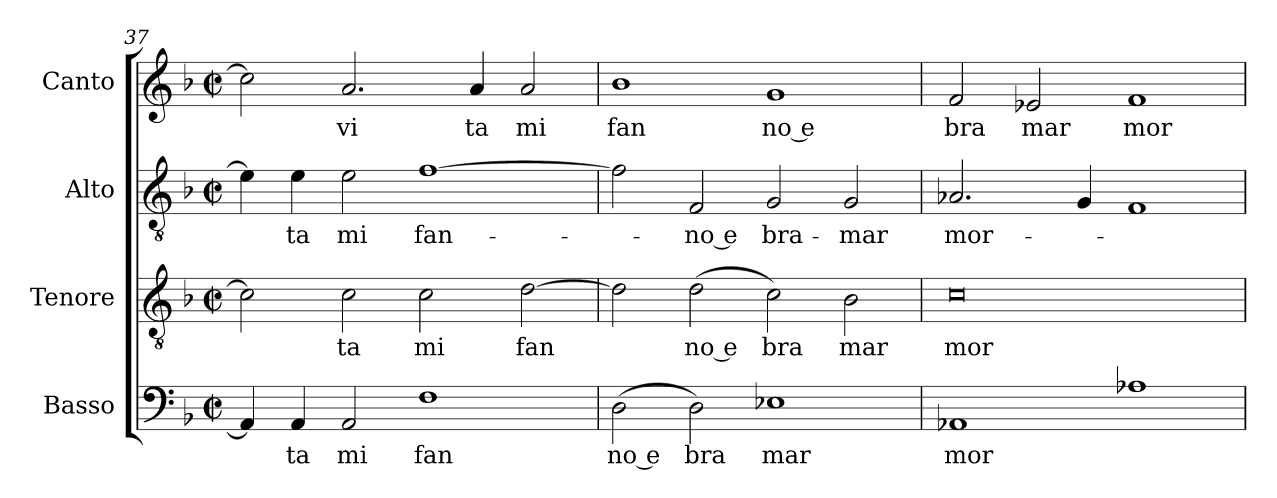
**kern	**text	**kern	**text	**kern	**text	**kern	**text
*part4	*part4	*part3	*part3	*part2	*part2	*part1	*part1
*staff4	*staff4	*staff3	*staff3	*staff2	*staff2	*staff1	*staff1
*I"Basso	*	*I"Tenore	*	*I"Alto	*	*I"Canto	*
*clefF4	*	*clefGv2	*	*clefGv2	*	*clefG2	*
*k[b-]	*	*k[b-]	*	*k[b-]	*	*k[b-]	*
*F:	*	*F:	*	*F:	*	*F:	*
*M2/2	*	*M2/2	*	*M2/2	*	*M2/2	*
*met(c|)	*	*met(c|)	*	*met(c|)	*	*met(c|)	*
=37	=37	=37	=37	=37	=37	=37	=37
4AA/]	.	2c\]	.	4e\]	.	2cc\]	.
!	!LO:LY:b:cj	!	!	!	!LO:LY:b:cj	!	!
4AA/	ta	.	.	4e\	-ta	.	.
!	!LO:LY:b:cj	!	!LO:LY:b:cj	!	!LO:LY:b:cj	!	!LO:LY:b:cj
2AA/	mi	2c\	ta	2e\	mi	2.a/	vi
!	!LO:LY:b:cj	!	!LO:LY:b:cj	!	!LO:LY:b:cj	!	!
1F	fan	2c\	mi	[>1f	fan-	.	.
!	!	!	!	!	!	!	!LO:LY:b:cj
.	.	.	.	.	.	4a/	ta
!	!	!	!LO:LY:b	!	!	!	!LO:LY:b:cj
.	.	[>2d\	fan	.	.	2a/	mi
=38	=38	=38	=38	=38	=38	=38	=38
!	!LO:LY:b:rj	!	!	!	!	!	!LO:LY:b:cj
(<2D\	no e	2d\]	.	2f\]	.	1b-	fan
!	!LO:LY:b:cj	!	!LO:LY:b:rj	!	!LO:LY:b:rj	!	!
2D\)	bra	(<2d\	no e	2F/	-no e	.	.
!	!LO:LY:b:cj	!	!LO:LY:b:cj	!	!LO:LY:b:cj	!	!LO:LY:b:rj
1E-X	mar	2c\)	bra	2G/	bra-	1g	no e
!	!	!	!LO:LY:b:cj	!	!LO:LY:b:cj	!	!
.	.	2B-\	mar	2G/	-mar	.	.
=39	=39	=39	=39	=39	=39	=39	=39
!	!LO:LY:b	!	!LO:LY:b:cj	!	!LO:LY:b	!	!LO:LY:b:cj
1AA-X	mor	0c	mor	2.A-X/	mor-	2f/	bra
!	!	!	!	!	!	!	!LO:LY:b:cj
.	.	.	.	.	.	2e-X/	mar
.	.	.	.	4G/	.	.	.
!	!	!	!	!	!	!	!LO:LY:b:cj
1A-X	.	.	.	1F	.	1f	mor
=	=	=	=	=	=	=	=
*-	*-	*-	*-	*-	*-	*-	*-
